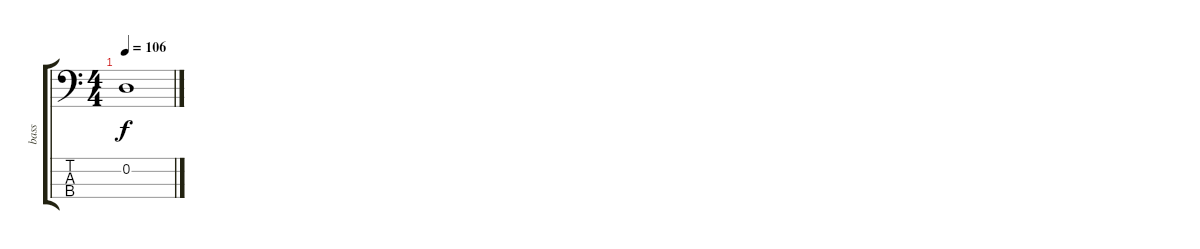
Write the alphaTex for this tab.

\track ("bass" "bass") {instrument electricbassfinger}
\staff {score tabs}
\tuning (G2 D2 A1 E1) {hide}
\ts (4 4)
\tempo 106
\clef f4
\ks c
0.2.1{dy f}
